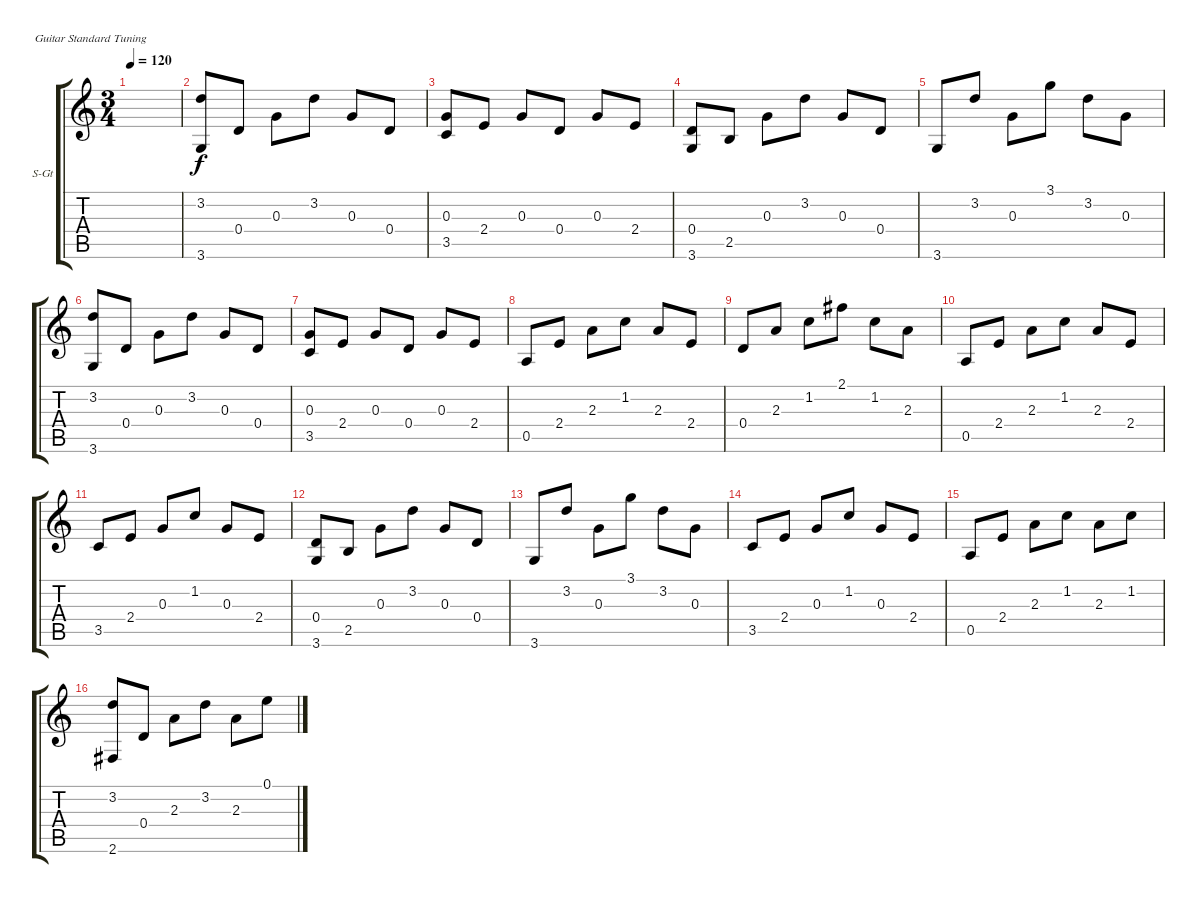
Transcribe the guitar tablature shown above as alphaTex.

\defaultSystemsLayout 4
\bracketExtendMode groupsimilarinstruments
\firstSystemTrackNameOrientation horizontal
\otherSystemsTrackNameOrientation horizontal
\track ("Steel Guitar" "S-Gt") {instrument acousticguitarsteel}
\staff {score tabs}
\tuning (E4 B3 G3 D3 A2 E2)
\ts (3 4)
\tempo 120
\clef g2
\ks c
|
(3.6 3.2).8 0.4.8 0.3.8 3.2.8 0.3.8 0.4.8 |
(3.5 0.3).8 2.4.8 0.3.8 0.4.8 0.3.8 2.4.8 |
(3.6 0.4).8 2.5.8 0.3.8 3.2.8 0.3.8 0.4.8 |
3.6.8 3.2.8 0.3.8 3.1.8 3.2.8 0.3.8 |
(3.6 3.2).8 0.4.8 0.3.8 3.2.8 0.3.8 0.4.8 |
(3.5 0.3).8 2.4.8 0.3.8 0.4.8 0.3.8 2.4.8 |
0.5.8 2.4.8 2.3.8 1.2.8 2.3.8 2.4.8 |
0.4.8 2.3.8 1.2.8 2.1.8 1.2.8 2.3.8 |
0.5.8 2.4.8 2.3.8 1.2.8 2.3.8 2.4.8 |
3.5.8 2.4.8 0.3.8 1.2.8 0.3.8 2.4.8 |
(3.6 0.4).8 2.5.8 0.3.8 3.2.8 0.3.8 0.4.8 |
3.6.8 3.2.8 0.3.8 3.1.8 3.2.8 0.3.8 |
3.5.8 2.4.8 0.3.8 1.2.8 0.3.8 2.4.8 |
0.5.8 2.4.8 2.3.8 1.2.8 2.3.8 1.2.8 |
(3.2 2.6).8 0.4.8 2.3.8 3.2.8 2.3.8 0.1.8
